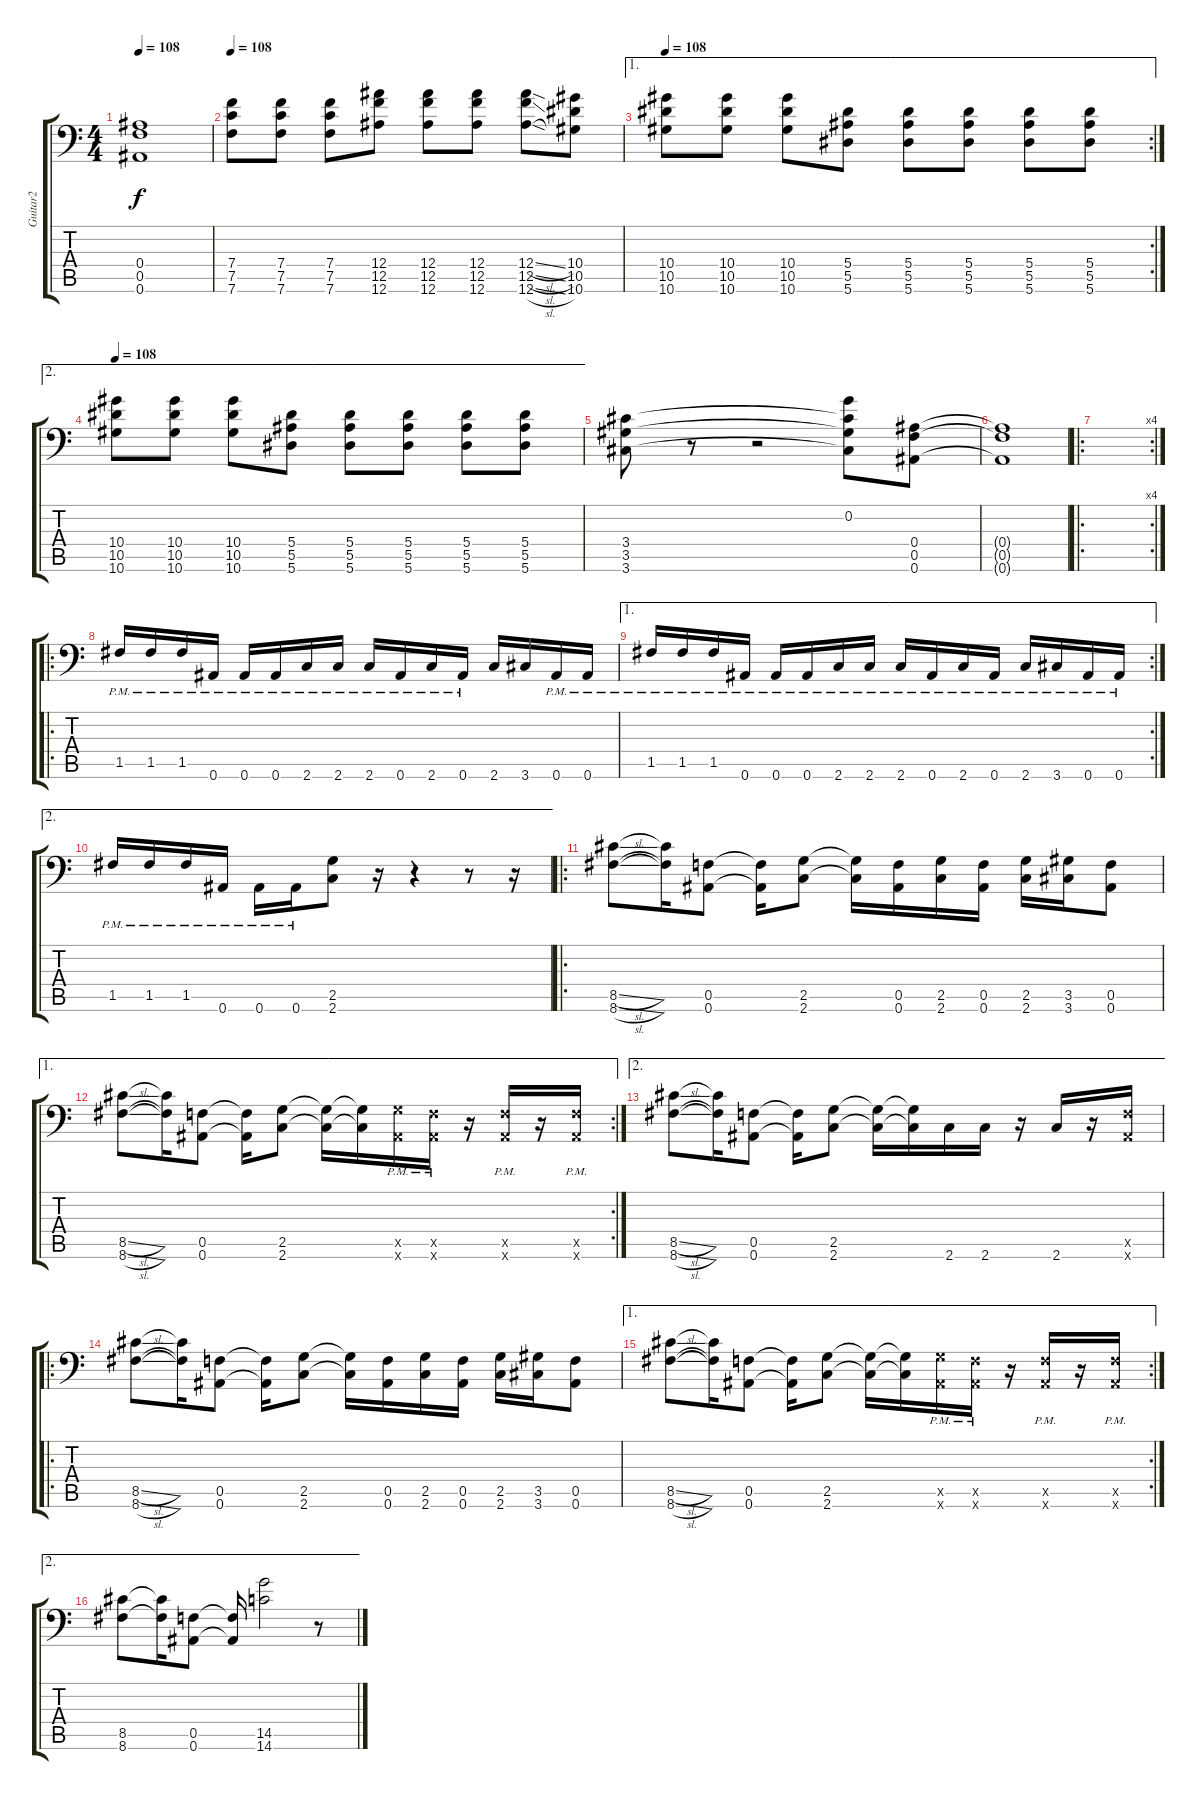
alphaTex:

\track ("Guitar2" "Guitar2") {instrument distortionguitar}
\staff {score tabs}
\tuning (C4 G3 Eb3 Bb2 F2 Bb1) {hide}
\ts (4 4)
\tempo 108
\clef f4
\ks c
(0.4{t} 0.5{t} 0.6{t}).1{dy f} |
\tempo 108
(7.4 7.5 7.6).8 (7.4 7.5 7.6).8 (7.4 7.5 7.6).8 (12.4 12.5 12.6).8 (12.4 12.5 12.6).8 (12.4 12.5 12.6).8 (12.4{sl} 12.5{sl} 12.6{sl}).8 (10.4 10.5 10.6).8 |
\ae 1
\rc 2
\tempo 108
(10.4 10.5 10.6).8 (10.4 10.5 10.6).8 (10.4 10.5 10.6).8 (5.4 5.5 5.6).8 (5.4 5.5 5.6).8 (5.4 5.5 5.6).8 (5.4 5.5 5.6).8 (5.4 5.5 5.6).8 |
\ae 2
\tempo 108
(10.4 10.5 10.6).8 (10.4 10.5 10.6).8 (10.4 10.5 10.6).8 (5.4 5.5 5.6).8 (5.4 5.5 5.6).8 (5.4 5.5 5.6).8 (5.4 5.5 5.6).8 (5.4 5.5 5.6).8 |
(3.4 3.5 3.6).8 r.8 r.2 (0.2 3.4{t} 3.5{t} 3.6{t}).8 (0.4 0.5 0.6).8 |
(0.4{t} 0.5{t} 0.6{t}).1 |
\ro
\rc 4
|
\ro
1.5{pm}.16 1.5{pm}.16 1.5{pm}.16 0.6{pm}.16 0.6{pm}.16 0.6{pm}.16 2.6{pm}.16 2.6{pm}.16 2.6{pm}.16 0.6{pm}.16 2.6{pm}.16 0.6{pm}.16 2.6.16 3.6.16 0.6{pm}.16 0.6{pm}.16 |
\ae 1
\rc 2
1.5{pm}.16 1.5{pm}.16 1.5{pm}.16 0.6{pm}.16 0.6{pm}.16 0.6{pm}.16 2.6{pm}.16 2.6{pm}.16 2.6{pm}.16 0.6{pm}.16 2.6{pm}.16 0.6{pm}.16 2.6{pm}.16 3.6{pm}.16 0.6{pm}.16 0.6{pm}.16 |
\ae 2
1.5{pm}.16 1.5{pm}.16 1.5{pm}.16 0.6{pm}.16 0.6{pm}.16 0.6{pm}.16 (2.5 2.6).8 r.16 r.4 r.8 r.16 |
\ro
(8.5{sl} 8.6{sl}).8 (8.5{t} 8.6{t}).16 (0.5 0.6).8 (0.5{t} 0.6{t}).16 (2.5 2.6).8 (2.5{t} 2.6{t}).16 (0.5 0.6).16 (2.5 2.6).16 (0.5 0.6).16 (2.5 2.6).16 (3.5 3.6).16 (0.5 0.6).8 |
\ae 1
\rc 2
(8.5{sl} 8.6{sl}).8 (8.5{t} 8.6{t}).16 (0.5 0.6).8 (0.5{t} 0.6{t}).16 (2.5 2.6).8 (2.5{t} 2.6{t}).16 (2.5{t} 2.6{t}).16 (2.5{x} 0.6{pm x}).16 (0.5{x} 0.6{pm x}).16 r.16 (0.5{x} 0.6{pm x}).16 r.16 (0.5{x} 0.6{pm x}).16 |
\ae 2
(8.5{sl} 8.6{sl}).8 (8.5{t} 8.6{t}).16 (0.5 0.6).8 (0.5{t} 0.6{t}).16 (2.5 2.6).8 (2.5{t} 2.6{t}).16 (2.5{t} 2.6{t}).16 2.6.16 2.6.16 r.16 2.6.16 r.16 (0.5{x} 0.6{x}).16 |
\ro
(8.5{sl} 8.6{sl}).8 (8.5{t} 8.6{t}).16 (0.5 0.6).8 (0.5{t} 0.6{t}).16 (2.5 2.6).8 (2.5{t} 2.6{t}).16 (0.5 0.6).16 (2.5 2.6).16 (0.5 0.6).16 (2.5 2.6).16 (3.5 3.6).16 (0.5 0.6).8 |
\ae 1
\rc 2
(8.5{sl} 8.6{sl}).8 (8.5{t} 8.6{t}).16 (0.5 0.6).8 (0.5{t} 0.6{t}).16 (2.5 2.6).8 (2.5{t} 2.6{t}).16 (2.5{t} 2.6{t}).16 (2.5{x} 0.6{pm x}).16 (0.5{x} 0.6{pm x}).16 r.16 (0.5{x} 0.6{pm x}).16 r.16 (0.5{x} 0.6{pm x}).16 |
\ae 2
(8.5 8.6).8 (8.5{t} 8.6{t}).16 (0.5 0.6).8 (0.5{t} 0.6{t}).16 (14.5 14.6).2 r.8
